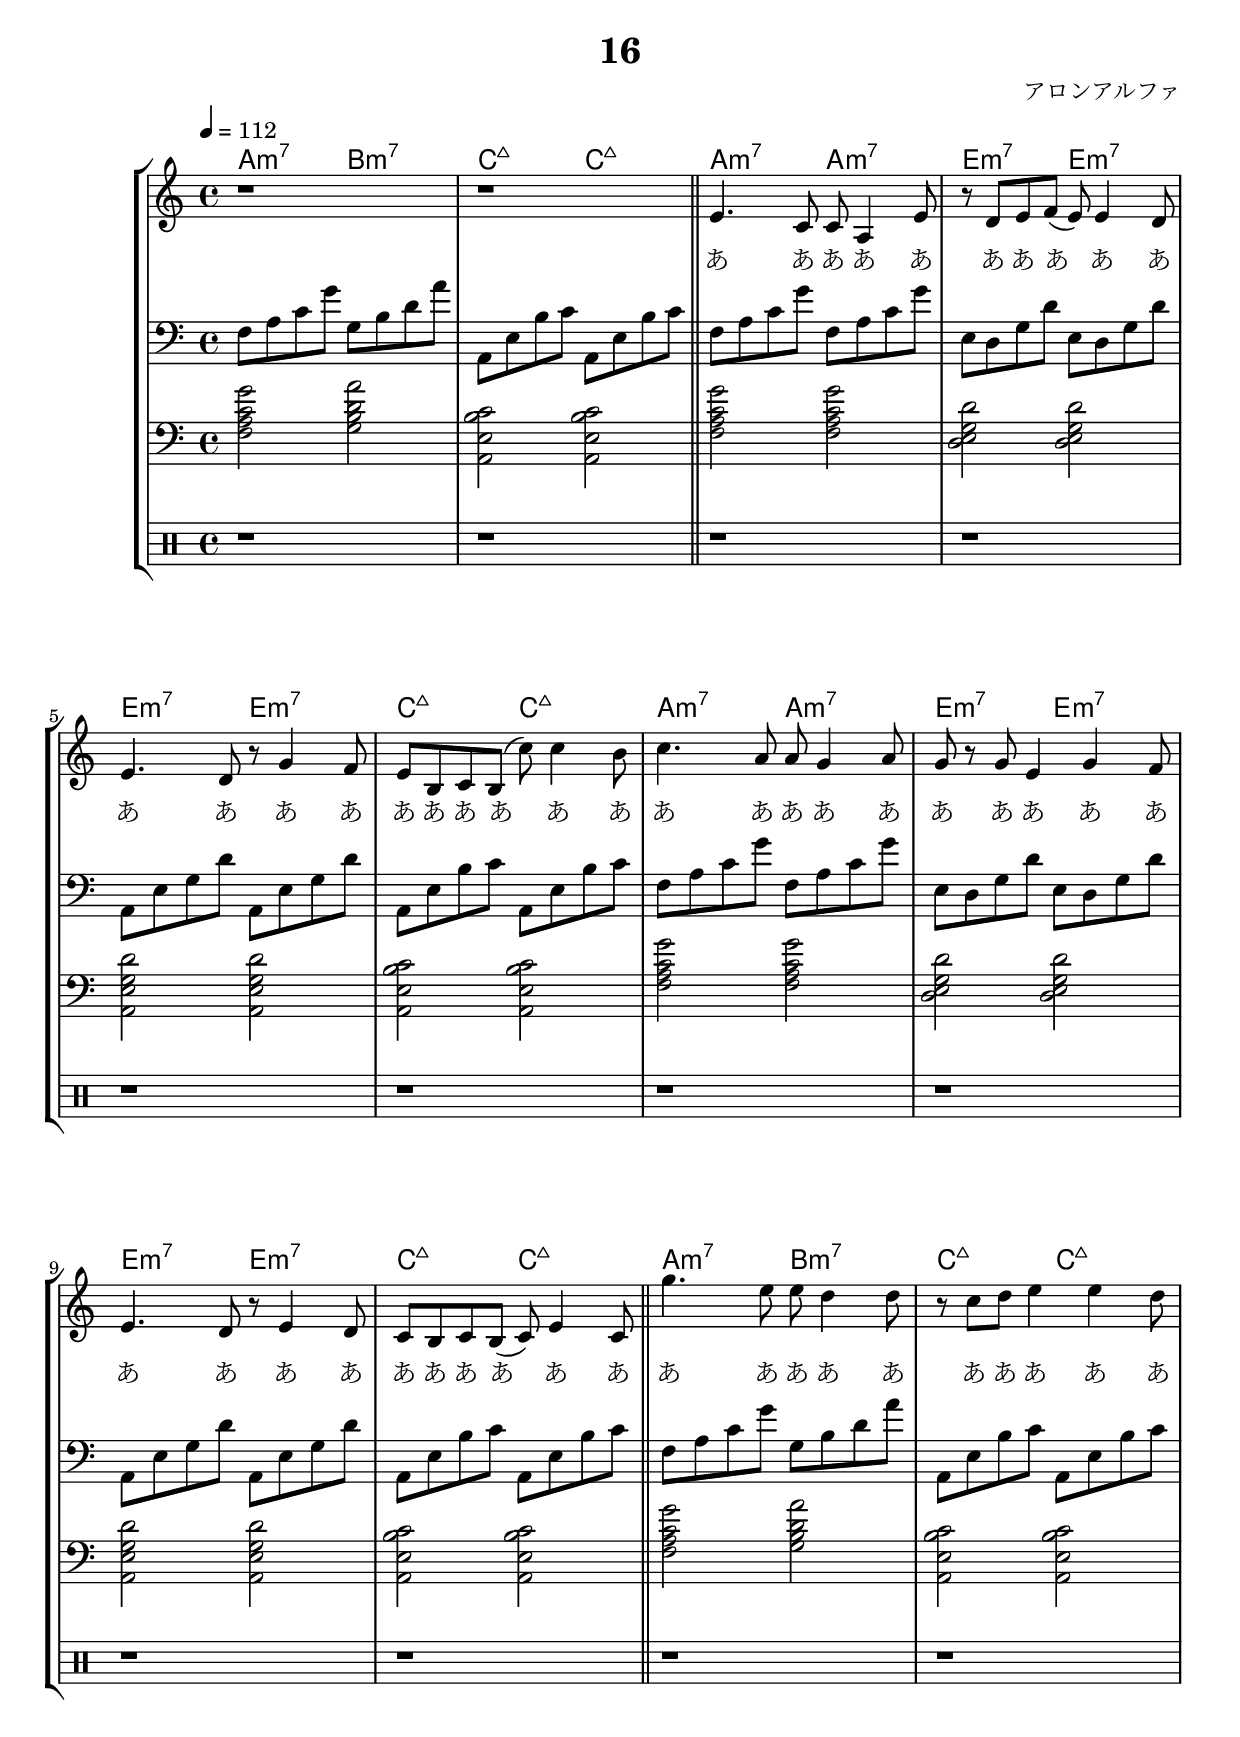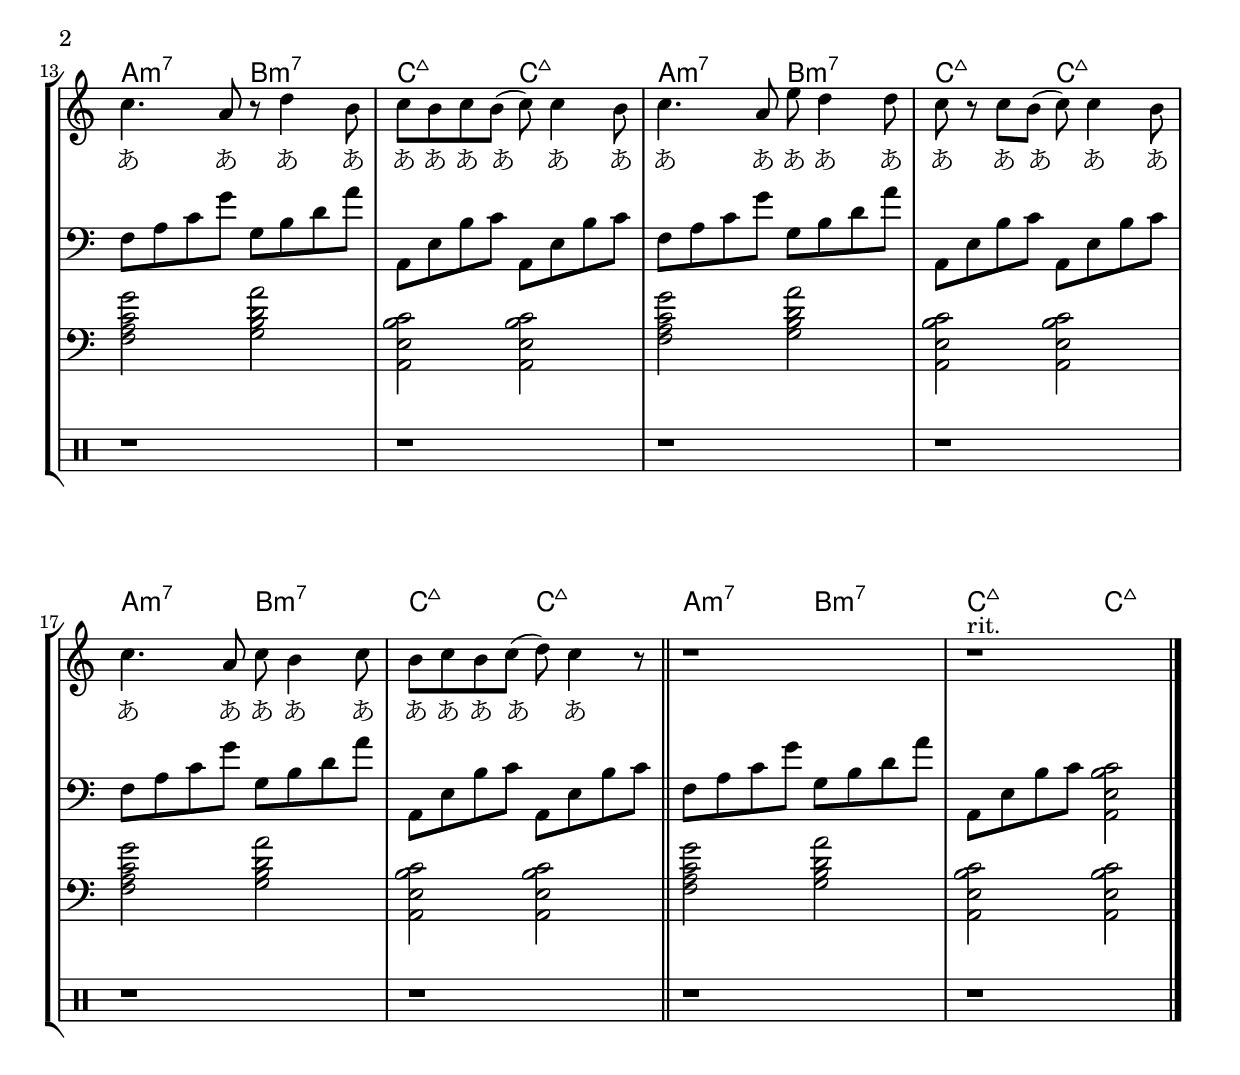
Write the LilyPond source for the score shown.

\version "2.12.1"

\header {
	title = \markup {16}
	composer = \markup \center-column {アロンアルファ}
}

harmony = \chordmode {
	a2:min7 b:m7 c:maj7 c:maj7 

	a:min7 a:min7 e:min7 e:min7 e:min7 e:min7 c:maj7 c:maj7 a:min7 a:min7 e:min7 e:min7 e:min7 e:min7 c:maj7 c:maj7 

	a:min7 b:m7 c:maj7 c:maj7 a:min7 b:m7 c:maj7 c:maj7 a:min7 b:m7 c:maj7 c:maj7 a:min7 b:m7 c:maj7 c:maj7 

	a:min7 b:m7 c:maj7 c:maj7 
}

melody = {
	\key c \major
	\tempo 4 = 112
	r1 | r1   
	\set Staff.midiInstrument = #"Electric Piano 1"
	 e'4.  c'8  c'8  a4  e'8 
	r8  d'8  e'8  f'8  (e'8)  e'4  d'8 
	e'4.  d'8  r8  g'4  f'8 
	e'8  b8  c'8  b8  (c''8)  c''4  b'8 
	c''4.  a'8  a'8  g'4  a'8 
	g'8  r8  g'8  e'4  g'4  f'8 
	e'4.  d'8  r8  e'4  d'8 
	c'8  b8  c'8  b8  (c'8)  e'4  c'8
	\set Staff.midiInstrument = #"Electric Piano 1"
	 g''4.  e''8  e''8  d''4  d''8 
	r8  c''8  d''8  e''4  e''4  d''8 
	c''4.  a'8  r8  d''4  b'8 
	c''8  b'8  c''8  b'8  (c''8)  c''4  b'8 
	c''4.  a'8  e''8  d''4  d''8 
	c''8  r8  c''8  b'8  (c''8)  c''4  b'8 
	c''4.  a'8  c''8  b'4  c''8 
	b'8  c''8  b'8  c''8  (d''8)  c''4  r8
	r1 | r1^"rit." \bar "|."
}

words = \lyricmode {
	
	あ  あ  あ  あ  あ  あ  あ  あ  あ  あ  あ  あ  あ  あ  あ  あ  あ  あ  あ  あ  あ  あ  あ  あ  あ  あ  あ  あ  あ  あ  あ  あ  あ  あ  あ  あ  あ  あ  あ  あ  
	あ  あ  あ  あ  あ  あ  あ  あ  あ  あ  あ  あ  あ  あ  あ  あ  あ  あ  あ  あ  あ  あ  あ  あ  あ  あ  あ  あ  あ  あ  あ  あ  あ  あ  あ  あ  あ  あ  あ  あ  
	
}

tempochange = {
	\tempo 4 = 112
	r1 | r1 \bar "||"
	\tempo 4 = 112
	r1 | r1 | r1 | r1 | r1 | r1 | r1 | r1 \bar "||"
	\tempo 4 = 112
	r1 | r1 | r1 | r1 | r1 | r1 | r1 | r1 \bar "||"
	\tempo 4 = 112
	r1 | \tempo 4 = 84 r2 \tempo 4 = 74 r2 \bar "|."
}

mainacc = {
	\clef bass
	\set Staff.midiInstrument = #"Electric Piano 1"
	\key c \major
	\tempo 4 = 112
	f8 a8 c'8 g'8
	g8 b8 d'8 a'8
	a,8 e8 b8 c'8
	a,8 e8 b8 c'8
	\bar "||"

	\set Staff.midiInstrument = #"Electric Piano 1"
	f8 a8 c'8 g'8
	f8 a8 c'8 g'8
	e8 d8 g8 d'8
	e8 d8 g8 d'8
	a,8 e8 g8 d'8
	a,8 e8 g8 d'8
	a,8 e8 b8 c'8
	a,8 e8 b8 c'8
	f8 a8 c'8 g'8
	f8 a8 c'8 g'8
	e8 d8 g8 d'8
	e8 d8 g8 d'8
	a,8 e8 g8 d'8
	a,8 e8 g8 d'8
	a,8 e8 b8 c'8
	a,8 e8 b8 c'8
	\bar "||"

	\set Staff.midiInstrument = #"Electric Piano 1"
	f8 a8 c'8 g'8
	g8 b8 d'8 a'8
	a,8 e8 b8 c'8
	a,8 e8 b8 c'8
	f8 a8 c'8 g'8
	g8 b8 d'8 a'8
	a,8 e8 b8 c'8
	a,8 e8 b8 c'8
	f8 a8 c'8 g'8
	g8 b8 d'8 a'8
	a,8 e8 b8 c'8
	a,8 e8 b8 c'8
	f8 a8 c'8 g'8
	g8 b8 d'8 a'8
	a,8 e8 b8 c'8
	a,8 e8 b8 c'8
	\bar "||"

	\set Staff.midiInstrument = #"Electric Piano 1"
	f8 a8 c'8 g'8
	g8 b8 d'8 a'8
	a,8 e8 b8 c'8
	<a, e b c'>2
	\bar "|."
}

subacc = {
	\clef bass
	\set Staff.midiInstrument = #"Electric Piano 1"
	\key c \major
	\tempo 4 = 112
	<f a c' g'>2
	<g b d' a'>2
	<a, e b c'>2
	<a, e b c'>2
	\bar "||"

	\set Staff.midiInstrument = #"Electric Piano 1"
	<f a c' g'>2
	<f a c' g'>2
	<e d g d'>2
	<e d g d'>2
	<a, e g d'>2
	<a, e g d'>2
	<a, e b c'>2
	<a, e b c'>2
	<f a c' g'>2
	<f a c' g'>2
	<e d g d'>2
	<e d g d'>2
	<a, e g d'>2
	<a, e g d'>2
	<a, e b c'>2
	<a, e b c'>2
	\bar "||"

	\set Staff.midiInstrument = #"Electric Piano 1"
	<f a c' g'>2
	<g b d' a'>2
	<a, e b c'>2
	<a, e b c'>2
	<f a c' g'>2
	<g b d' a'>2
	<a, e b c'>2
	<a, e b c'>2
	<f a c' g'>2
	<g b d' a'>2
	<a, e b c'>2
	<a, e b c'>2
	<f a c' g'>2
	<g b d' a'>2
	<a, e b c'>2
	<a, e b c'>2
	\bar "||"

	\set Staff.midiInstrument = #"Electric Piano 1"
	<f a c' g'>2
	<g b d' a'>2
	<a, e b c'>2
	<a, e b c'>2
	\bar "|."
}

percA = {
	\drummode {
	r1 |r1 \bar "||"
	r1 |r1 |r1 |r1 |r1 |r1 |r1 |r1 \bar "||"
	r1 |r1 |r1 |r1 |r1 |r1 |r1 |r1 \bar "||"
	r1 |r1 \bar "|."
	}
}

percB = {
	\drummode {
	r1 |r1 \bar "||"
	r1 |r1 |r1 |r1 |r1 |r1 |r1 |r1 \bar "||"
	r1 |r1 |r1 |r1 |r1 |r1 |r1 |r1 \bar "||"
	r1 |r1 \bar "|."
	}
}

percC = {
	\drummode {
	r1 |r1 \bar "||"
	r1 |r1 |r1 |r1 |r1 |r1 |r1 |r1 \bar "||"
	r1 |r1 |r1 |r1 |r1 |r1 |r1 |r1 \bar "||"
	r1 |r1 \bar "|."
	}
}

percD = {
	\drummode {
	r1 |r1 \bar "||"
	r1 |r1 |r1 |r1 |r1 |r1 |r1 |r1 \bar "||"
	r1 |r1 |r1 |r1 |r1 |r1 |r1 |r1 \bar "||"
	r1 |r1 \bar "|."
	}
}

percE = {
	\drummode {
	r1 |r1 \bar "||"
	r1 |r1 |r1 |r1 |r1 |r1 |r1 |r1 \bar "||"
	r1 |r1 |r1 |r1 |r1 |r1 |r1 |r1 \bar "||"
	r1 |r1 \bar "|."
	}
}

\score {
	<<
		\new StaffGroup <<
			\new ChordNames {\harmony}
			\new Voice = "melody" {\melody}
			\new Lyrics \lyricsto "melody" \words
			\new Staff = "mainacc" {\mainacc}
			\new Staff = "subacc" {\subacc}
			\new DrumStaff <<
				\new DrumVoice {\percA}
				\new DrumVoice {\percB}
				\new DrumVoice {\percC}
				\new DrumVoice {\percD}
				\new DrumVoice {\percE}
			>>
		>>
	>>
	\layout { }
}
